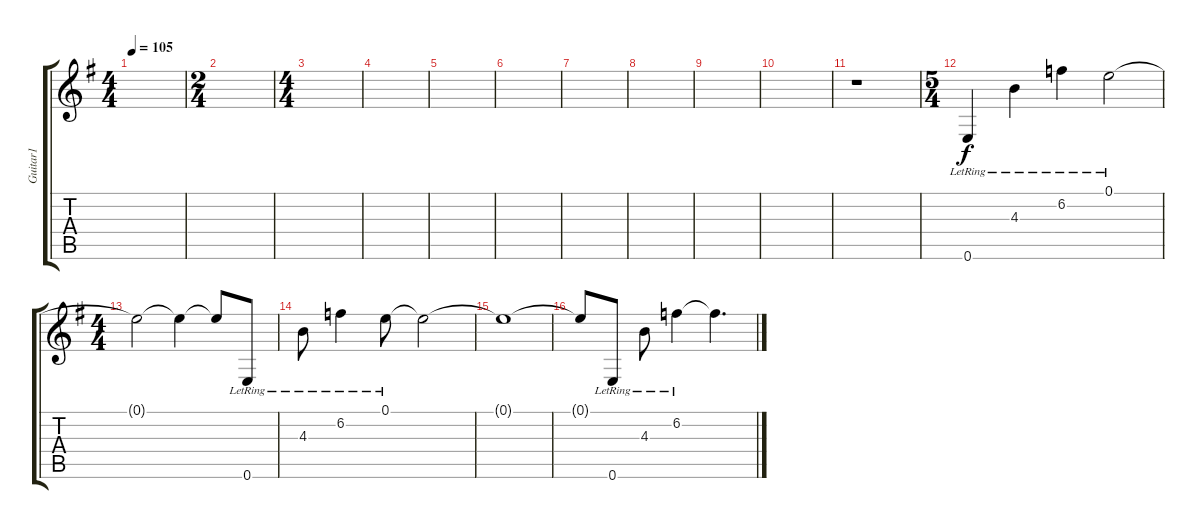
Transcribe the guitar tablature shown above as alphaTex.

\track ("Guitar1" "Guitar1") {instrument distortionguitar}
\staff {score tabs}
\tuning (E4 B3 G3 D3 A2 E2) {hide}
\ts (4 4)
\tempo 105
\clef g2
\ks eminor
|
\ts (2 4)
|
\ts (4 4)
|
|
|
|
|
|
|
|
r.1{volume 0} |
\ts (5 4)
0.6{lr}.4{volume 3 instrument distortionguitar} 4.3{lr}.4 6.2{lr}.4 0.1{lr}.2 |
\ts (4 4)
0.1{t}.2 0.1{t}.4 0.1{t}.8 0.6{lr}.8 |
4.3{lr}.8 6.2{lr}.4 0.1{lr}.8 0.1{t}.2 |
0.1{t}.1 |
0.1{t}.8 0.6{lr}.8 4.3{lr}.8 6.2{lr}.4 6.2{t}.4{d}
